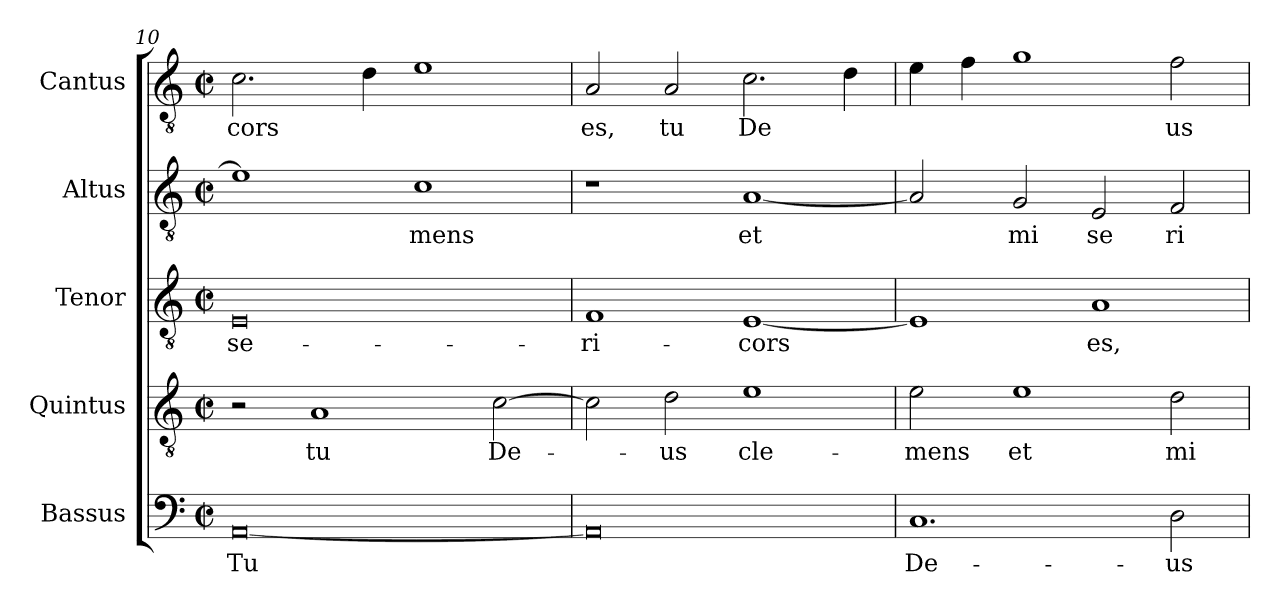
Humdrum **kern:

**kern	**text	**kern	**text	**kern	**text	**kern	**text	**kern	**text
*part5	*part5	*part4	*part4	*part3	*part3	*part2	*part2	*part1	*part1
*staff5	*staff5	*staff4	*staff4	*staff3	*staff3	*staff2	*staff2	*staff1	*staff1
*I"Bassus	*	*I"Quintus	*	*I"Tenor	*	*I"Altus	*	*I"Cantus	*
*clefF4	*	*clefGv2	*	*clefGv2	*	*clefGv2	*	*clefGv2	*
*M2/2	*	*M2/2	*	*M2/2	*	*M2/2	*	*M2/2	*
*met(c|)	*	*met(c|)	*	*met(c|)	*	*met(c|)	*	*met(c|)	*
=10	=10	=10	=10	=10	=10	=10	=10	=10	=10
!	!LO:LY:b:cj	!	!	!	!LO:LY:b:cj	!	!	!	!LO:LY:b
[<0AA	Tu	2r	.	0E	-se-	1e]	.	2.c\	cors
!	!	!	!LO:LY:b:cj	!	!	!	!	!	!
.	.	1A	tu	.	.	.	.	.	.
.	.	.	.	.	.	.	.	4d\	.
!	!	!	!	!	!	!	!LO:LY:b:cj	!	!
.	.	.	.	.	.	1c	mens	1e	.
!	!	!	!LO:LY:b	!	!	!	!	!	!
.	.	[>2c\	De-	.	.	.	.	.	.
=11	=11	=11	=11	=11	=11	=11	=11	=11	=11
!	!	!	!	!	!LO:LY:b:cj	!	!	!	!LO:LY:b:cj
0AA]	.	2c\]	.	1F	-ri-	1r	.	2A/	es,
!	!	!	!LO:LY:b:cj	!	!	!	!	!	!LO:LY:b:cj
.	.	2d\	-us	.	.	.	.	2A/	tu
!	!	!	!LO:LY:b:cj	!	!LO:LY:b	!	!LO:LY:b:cj	!	!LO:LY:b
.	.	1e	cle-	[<1E	-cors	[<1A	et	2.c\	De
.	.	.	.	.	.	.	.	4d\	.
=12	=12	=12	=12	=12	=12	=12	=12	=12	=12
!	!LO:LY:b:cj	!	!LO:LY:b:cj	!	!	!	!	!	!
1.C	De-	2e\	-mens	1E]	.	2A/]	.	4e\	.
.	.	.	.	.	.	.	.	4f\	.
!	!	!	!LO:LY:b:cj	!	!	!	!LO:LY:b:cj	!	!
.	.	1e	et	.	.	2G/	mi	1g	.
!	!	!	!	!	!LO:LY:b:cj	!	!LO:LY:b:cj	!	!
.	.	.	.	1A	es,	2E/	se	.	.
!	!LO:LY:b:cj	!	!LO:LY:b:cj	!	!	!	!LO:LY:b:cj	!	!LO:LY:b:cj
2D\	-us	2d\	mi-	.	.	2F/	ri	2f\	us
=	=	=	=	=	=	=	=	=	=
*-	*-	*-	*-	*-	*-	*-	*-	*-	*-
